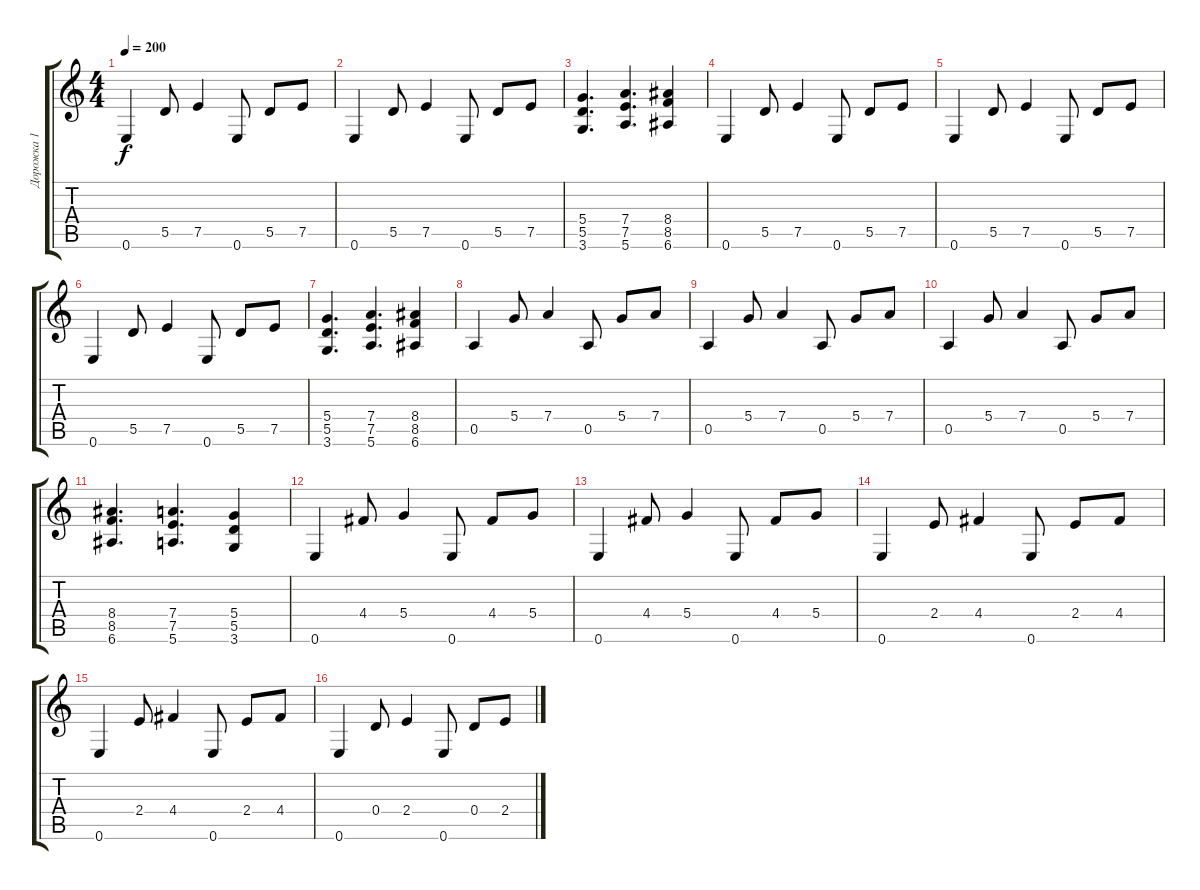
\track ("Дорожка 1" "Дорожка 1") {instrument distortionguitar}
\staff {score tabs}
\tuning (E4 B3 G3 D3 A2 E2) {hide}
\ts (4 4)
\tempo 200
\clef g2
\ks c
0.6.4{dy f} 5.5.8 7.5.4 0.6.8 5.5.8 7.5.8 |
0.6.4 5.5.8 7.5.4 0.6.8 5.5.8 7.5.8 |
(5.4 5.5 3.6).4{d} (7.4 7.5 5.6).4{d} (8.4 8.5 6.6).4 |
0.6.4 5.5.8 7.5.4 0.6.8 5.5.8 7.5.8 |
0.6.4 5.5.8 7.5.4 0.6.8 5.5.8 7.5.8 |
0.6.4 5.5.8 7.5.4 0.6.8 5.5.8 7.5.8 |
(5.4 5.5 3.6).4{d} (7.4 7.5 5.6).4{d} (8.4 8.5 6.6).4 |
0.5.4 5.4.8 7.4.4 0.5.8 5.4.8 7.4.8 |
0.5.4 5.4.8 7.4.4 0.5.8 5.4.8 7.4.8 |
0.5.4 5.4.8 7.4.4 0.5.8 5.4.8 7.4.8 |
(8.4 8.5 6.6).4{d} (7.4 7.5 5.6).4{d} (5.4 5.5 3.6).4 |
0.6.4 4.4.8 5.4.4 0.6.8 4.4.8 5.4.8 |
0.6.4 4.4.8 5.4.4 0.6.8 4.4.8 5.4.8 |
0.6.4 2.4.8 4.4.4 0.6.8 2.4.8 4.4.8 |
0.6.4 2.4.8 4.4.4 0.6.8 2.4.8 4.4.8 |
0.6.4 0.4.8 2.4.4 0.6.8 0.4.8 2.4.8
